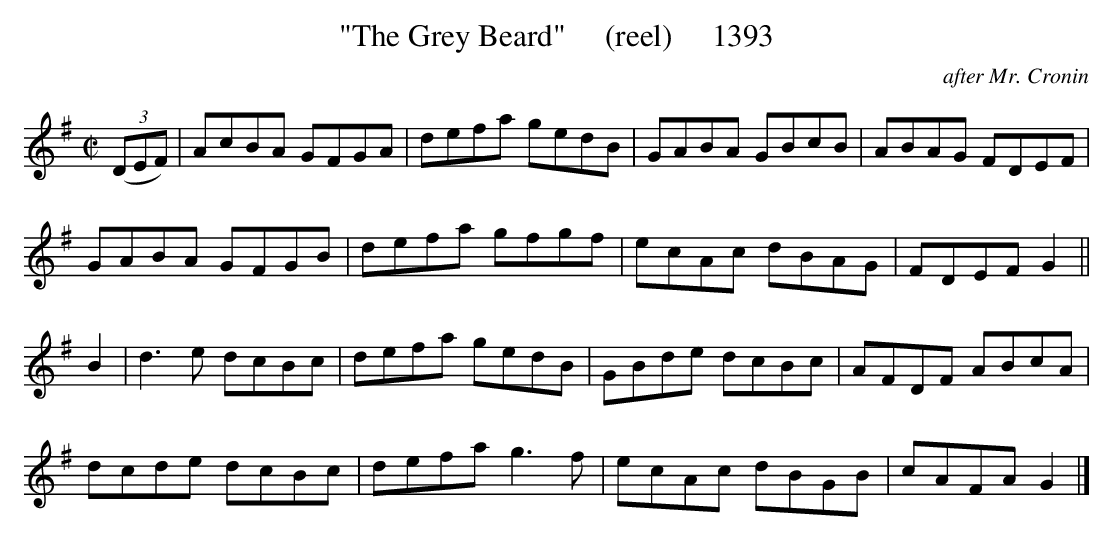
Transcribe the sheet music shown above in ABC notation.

X:1
T:"The Grey Beard"     (reel)     1393
C:after Mr. Cronin
BRENNAN July 2003 (HTTP://WWW.SOSYOURMOM.COM)
M:C|
L:1/8
K:G
(3(DEF)|AcBA GFGA|defa gedB|GABA GBcB|ABAG FDEF|
GABA GFGB|defa gfgf|ecAc dBAG|FDEF G2||
B2|d3e dcBc|defa gedB|GBde dcBc|AFDF ABcA|
dcde dcBc|defa g3f|ecAc dBGB|cAFA G2|]
